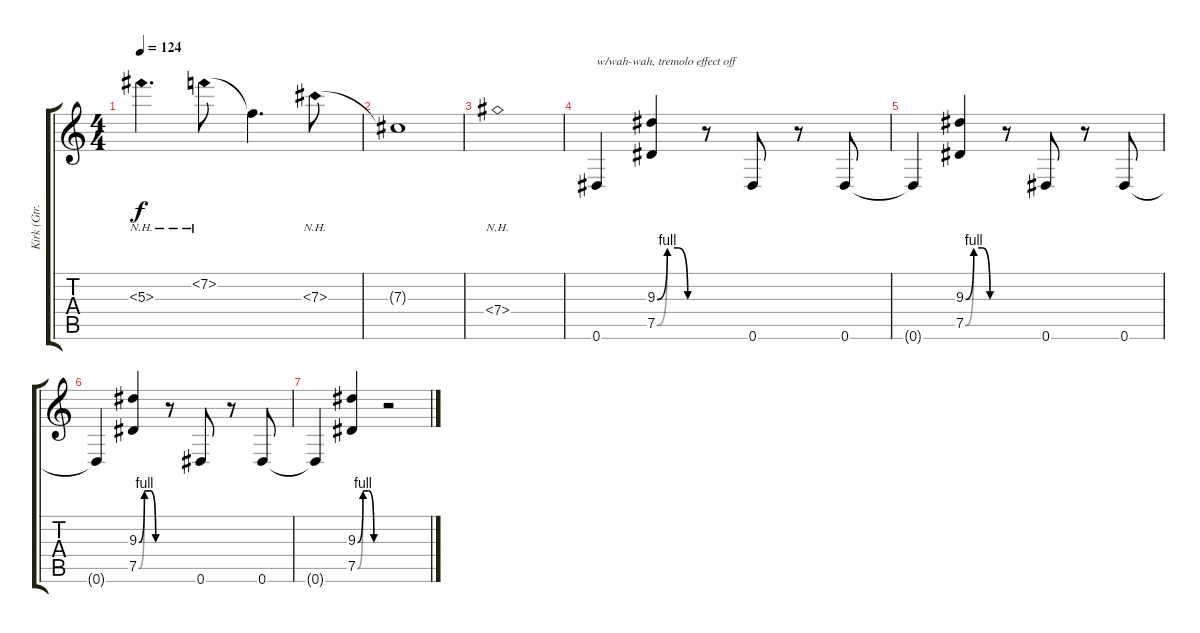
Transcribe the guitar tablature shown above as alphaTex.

\track ("Kirk (Gtr.1)" "Kirk (Gtr.") {instrument distortionguitar}
\staff {score tabs}
\tuning (Eb4 Bb3 Gb3 Db3 Ab2 Eb2) {hide}
\ts (4 4)
\tempo 124
\clef g2
\ks c
5.3{nh}.4{d dy f} 7.2{nh}.8 7.2{t}.4{d} 7.3{nh}.8 |
7.3{t}.1 |
7.4{nh}.1 |
0.6.4{txt "w/wah-wah, tremolo effect off" volume 16 instrument altosax} (9.3{be (custom 0 0 15 4 30 4 45 0 60 0)} 7.5{be (custom 0 0 15 4 30 4 45 0 60 0)}).4 r.8 0.6.8 r.8 0.6.8 |
0.6{t}.4 (9.3{be (custom 0 0 15 4 30 4 45 0 60 0)} 7.5{be (custom 0 0 15 4 30 4 45 0 60 0)}).4 r.8 0.6.8 r.8 0.6.8 |
0.6{t}.4 (9.3{be (custom 0 0 15 4 30 4 45 0 60 0)} 7.5{be (custom 0 0 15 4 30 4 45 0 60 0)}).4 r.8 0.6.8 r.8 0.6.8 |
0.6{t}.4 (9.3{be (custom 0 0 15 4 30 4 45 0 60 0)} 7.5{be (custom 0 0 15 4 30 4 45 0 60 0)}).4 r.2
